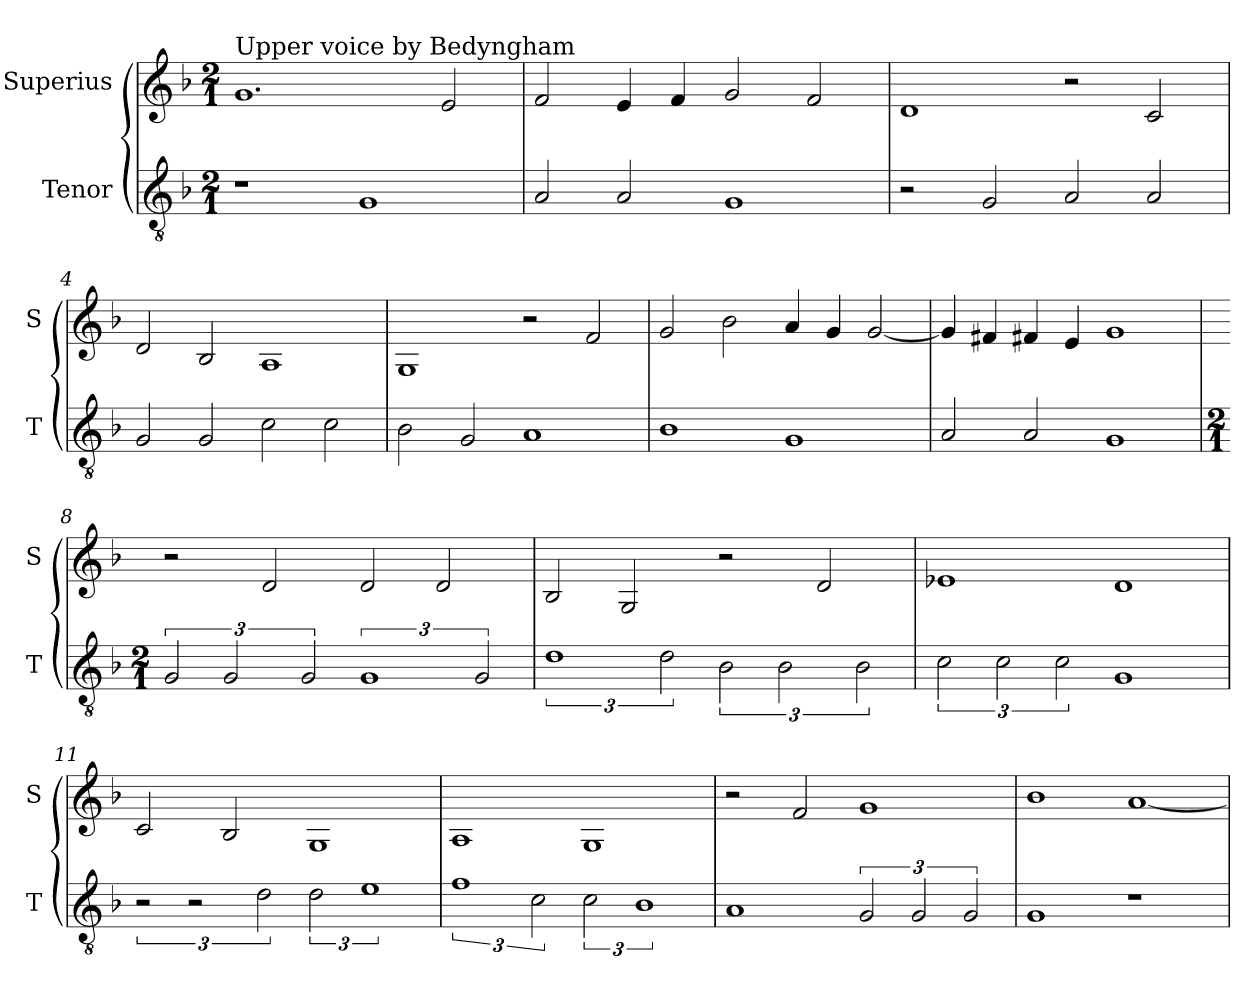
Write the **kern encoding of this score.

**kern	**kern
*part2	*part1
*staff2	*staff1
*I"Tenor	*I"Superius
*I'T	*I'S
*clefGv2	*clefG2
*k[b-]	*k[b-]
*M2/1	*M2/1
=1	=1
!	!LO:TX:a:t=Upper voice by Bedyngham
1r	1.g
1G	.
.	2e
=2	=2
2A	2f
2A	4e
.	4f
1G	2g
.	2f
=3	=3
2r	1d
2G	.
2A	2r
2A	2c
=4	=4
2G	2d
2G	2B-
2c	1A
2c	.
=5	=5
2B-	1G
2G	.
1A	2r
.	2f
=6	=6
1B-	2g
.	2b-
1G	4a
.	4g
.	[2g
=7	=7
2A	4g]
.	4f#X
2A	4f#X
.	4e
1G	1g
=8	=8
*M2/1	*
3G	2r
3G	.
.	2d
3G	.
3%2G	2d
.	2d
3G	.
=9	=9
3%2d	2B-
.	2G
3d	.
3B-	2r
3B-	.
.	2d
3B-	.
=10	=10
3c	1e-X
3c	.
3c	.
1G	1d
=11	=11
3r	2c
3r	.
.	2B-
3d	.
3d	1G
3%2e	.
=12	=12
3%2f	1A
3c	.
3c	1G
3%2B-	.
=13	=13
1A	2r
.	2f
3G	1g
3G	.
3G	.
=14	=14
1G	1b-
1r	[1a
=	=
*-	*-
